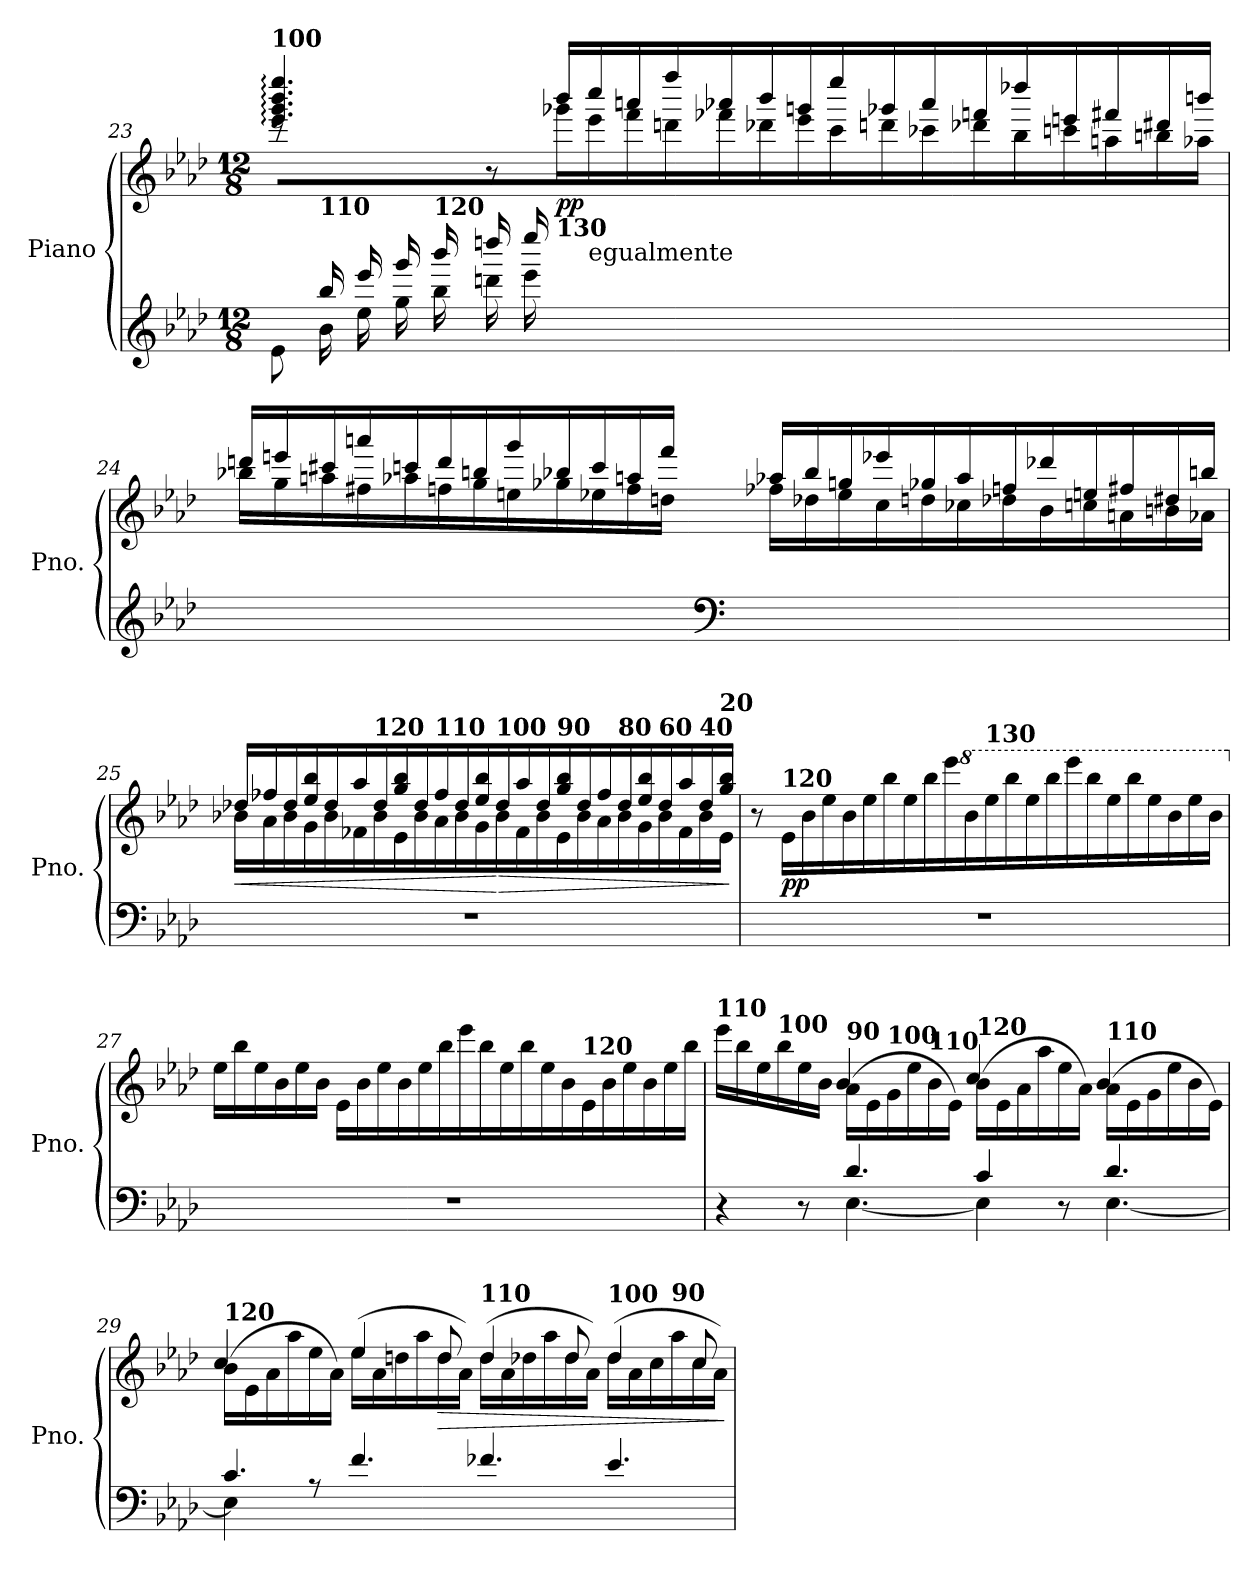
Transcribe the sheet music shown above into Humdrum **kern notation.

**kern	**kern	**dynam
*part1	*part1	*part1
*staff2	*staff1	*staff1/2
*I"Piano	*	*
*I'Pno.	*	*
!!LO:LB:g=z
*clefG2	*clefG2	*
*k[b-e-a-d-]	*k[b-e-a-d-]	*
*M12/8	*M12/8	*
=23	=23	=23
*^	*^	*
!	!	!LO:TX:a:B:t=100	!	!
*	*	*	*^	*
8ryy	8e-\	4.eee-/: 4.ggg/: 4.bbb-/: 4.eeee-/:	8rccc	4ryy	.
!	!	!	!LO:TX:b:B:t=110	!	!
16bb-/LL	16b-	.	4.ryy	.	.
16eee-/	16ee-	.	.	.	.
16ggg/	16gg	.	.	16ryy	.
!	!	!	!	!LO:TX:b:B:t=120	!
16bbb-/	16bb-	.	.	1ryy	.
16ddddn/	16dddn	8r	.	.	.
16eeee-/	16eee-	.	.	.	.
!	!	!LO:TX:b:B:t=130	!	!	!
!	!	!	!	!	!LO:DY:b
1ryy	1ryy	16bbb-/LL	16ggg-X\	.	pp
!	!	!LO:TX:b:t=egualmente	!	!	!
.	.	16cccc/	16eee-\	.	.
.	.	16aaan/	16fff\	.	.
.	.	16ffff/	16dddn\	.	.
.	.	16aaa-X/	16fff-X\	.	.
.	.	16bbb-/	16ddd-X\	.	.
.	.	16gggn/	16eee-\	.	.
.	.	16eeee-/	16ccc\	.	.
.	.	16ggg-X/	16dddn\	.	.
.	.	16aaa-/	16ccc-X\	.	.
.	.	16fffn/	16ddd-X\	.	.
.	.	16dddd-X/	16bb-\	.	.
.	.	16eeen/	16cccn\	.	.
.	.	16fff#X/	16aan\	8.ryy	.
.	.	16ddd#X/	16bbn\	.	.
.	.	16bbbn/JJ	16aa-X\JJ	.	.
*v	*v	*	*	*	*
*	*	*v	*v	*
=24	=24	=24	=24
2.ryy	16dddn/LL	16bb-X\LL	.
.	16eeen/	16gg\	.
.	16ccc#X/	16aan\	.
.	16aaan/	16ff#X\	.
.	16cccn/	16aa-X\	.
.	16ddd/	16ffn\	.
.	16bbn/	16gg\	.
.	16ggg/	16een\	.
.	16bb-X/	16gg-X\	.
.	16ccc/	16ee-X\	.
.	16aan/	16ff\	.
.	16fff/JJ	16ddn\JJ	.
!!LO:LB:g=z	!!
=24X3-	=24X3-	=24X3-	=24X3-
*clefF4	*	*	*
2.ryy	16aa-/LL	16ff-X\LL	.
.	16bb-/	16dd-\	.
.	16ggn/	16ee-\	.
.	16eee-/	16cc\	.
.	16gg-X/	16ddn\	.
.	16aa-/	16cc-X\	.
.	16ffn/	16dd-X\	.
.	16ddd-/	16b-\	.
.	16een/	16ccn\	.
.	16ff#X/	16an\	.
.	16dd#X/	16bn\	.
.	16bbn/JJ	16a-X\JJ	.
=25	=25	=25	=25
!	!	!	!LO:HP:b
1.r	16dd-X/LL	16b-X\LL	<
.	16ff-X/	16a-\	.
.	16dd-/	16b-\	.
.	16ee-/ 16bb-/	16g\	.
.	16dd-/	16b-\	.
.	16aa-/	16f-X\	.
!	!LO:TX:a:B:t=120	!	!
.	16dd-/	16b-\	.
.	16gg/ 16bb-/	16e-\	.
.	16dd-/	16b-\	.
!	!LO:TX:a:B:t=110	!	!
.	16ff-/	16a-\	.
.	16dd-/	16b-\	.
.	16ee-/ 16bb-/	16g\	.
!	!LO:TX:a:B:t=100	!	!
!	!	!	!LO:HP:n=1:b
.	16dd-/	16b-\	[ >
.	16aa-/	16f-\	.
.	16dd-/	16b-\	.
!	!LO:TX:a:B:t=90	!	!
.	16gg/ 16bb-/	16e-\	.
.	16dd-/	16b-\	.
.	16ff-/	16a-\	.
!	!LO:TX:a:B:t=80	!	!
.	16dd-/	16b-\	.
.	16ee-/ 16bb-/	16g\	.
!	!LO:TX:a:B:t=60	!	!
.	16dd-/	16b-\	.
.	16aa-/	16f-\	.
!	!LO:TX:a:B:t=40	!	!
.	16dd-/	16b-\	.
!	!LO:TX:a:B:t=20	!	!
.	16gg/ 16bb-/JJ	16e-\JJ	.
*	*v	*v	*
.	.	]
!!LO:LB:g=z
=26	=26	=26
1.r	8r	.
!	!LO:TX:a:B:t=120	!
!	!	!LO:DY:b
.	16e-\LL	pp
.	16b-\	.
.	16ee-\	.
.	16b-\	.
.	16ee-\	.
.	16bb-\	.
.	16ee-\	.
.	16bb-\	.
.	16eee-\	.
*	*8va	*
.	16bb-\	.
!	!LO:TX:a:B:t=130	!
.	16eee-\	.
.	16bbb-\	.
.	16eee-\	.
.	16bbb-\	.
.	16eeee-\	.
.	16bbb-\	.
.	16eee-\	.
.	16bbb-\	.
.	16eee-\	.
.	16bb-\	.
.	16eee-\	.
.	16bb-\JJ	.
=27	=27	=27
*	*X8va	*
1.r	16ee-\LL	.
.	16bb-\	.
.	16ee-\	.
.	16b-\	.
.	16ee-\	.
.	16b-\JJ	.
.	16e-\LL	.
.	16b-\	.
.	16ee-\	.
.	16b-\	.
.	16ee-\	.
.	16bb-\	.
.	16eee-\	.
.	16bb-\	.
.	16ee-\	.
.	16bb-\	.
.	16ee-\	.
.	16b-\	.
!	!LO:TX:a:B:t=120	!
.	16e-\	.
.	16b-\	.
.	16ee-\	.
.	16b-\	.
.	16ee-\	.
.	16bb-\JJ	.
!!LO:PB:g=z
=28	=28	=28
*^	*^	*
!	!	!LO:TX:a:B:t=110	!	!
4r	4ryy	16eee-\LL	4ryy	.
.	.	16bb-\	.	.
.	.	16ee-\	.	.
!	!	!LO:TX:a:B:t=100	!	!
.	.	16bb-\	.	.
8r	8ryy	16ee-\	8ryy	.
.	.	16b-\JJ	.	.
!	!	!LO:TX:a:B:t=90	!	!
4.d-/	[4.E-\	(<16a-\LL	4b-/	.
.	.	16e-\	.	.
!	!	!LO:TX:a:B:t=100	!	!
.	.	16g\	.	.
.	.	16ee-\	.	.
!	!	!LO:TX:a:B:t=110	!	!
.	.	16b-\	8ryy	.
.	.	16e-\JJ)	.	.
!	!	!LO:TX:a:B:t=120	!	!
4c/	4E-\]	(<16b-\LL	4cc/	.
.	.	16e-\	.	.
.	.	16a-\	.	.
.	.	16aa-\	.	.
8r	8ryy	16ee-\	8ryy	.
.	.	16a-\JJ)	.	.
!	!	!LO:TX:a:B:t=110	!	!
4.d-/	[4.E-\	(<16a-\LL	4b-/	.
.	.	16e-\	.	.
.	.	16g\	.	.
.	.	16ee-\	.	.
.	.	16b-\	8ryy	.
.	.	16e-\JJ)	.	.
=29	=29	=29	=29	=29
!	!	!LO:TX:a:B:t=120	!	!
4.c/	4E-\]	(<16b-\LL	4cc/	.
.	.	16e-\	.	.
.	.	16a-\	.	.
.	.	16aa-\	.	.
.	8rA	16ee-\	8ryy	.
.	.	16a-\JJ)	.	.
4.f/	8ryy	(<16ee-\LL	4ee-/	.
.	.	16a-\	.	.
.	1ryy	16ddn\	.	.
.	.	16aa-\	.	.
!	!	!	!	!LO:HP:b
.	.	16dd\	8dd/	>
.	.	16a-\JJ)	.	.
!	!	!LO:TX:a:B:t=110	!	!
4.f-X/	.	(<16dd\LL	4dd/	.
.	.	16a-\	.	.
.	.	16dd-X\	.	.
.	.	16aa-\	.	.
.	.	16dd-\	8dd-/	.
.	.	16a-\JJ)	.	.
!	!	!LO:TX:a:B:t=100	!	!
4.e-/	.	(<16dd-\LL	4dd-/	.
.	.	16a-\	.	.
.	.	16cc\	.	.
!	!	!LO:TX:a:B:t=90	!	!
.	.	16aa-\	.	.
.	.	16cc\	8cc/	.
.	.	16a-\JJ)	.	.
*v	*v	*	*	*
*	*v	*v	*
.	.	]
=	=	=
*-	*-	*-
